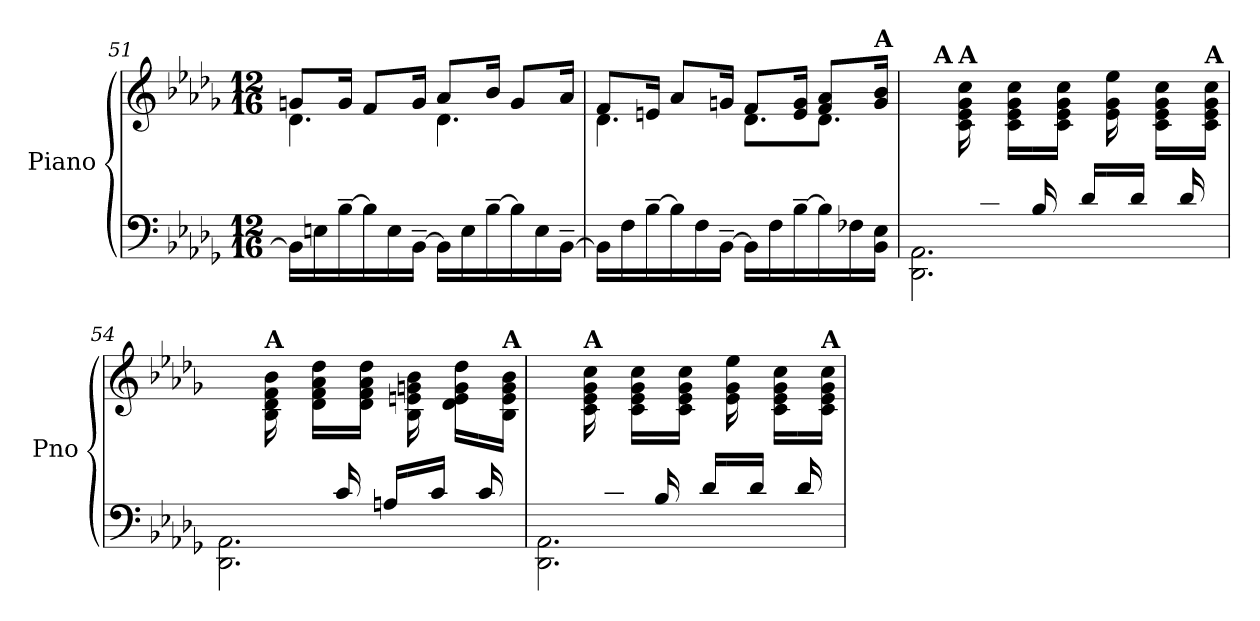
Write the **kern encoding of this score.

**kern	**kern
*part1	*part1
*staff2	*staff1
*I"Piano	*
*I'Pno	*
*clefF4	*clefG2
*k[b-e-a-d-g-]	*k[b-e-a-d-g-]
*M12/16	*M12/16
=51	=51
*	*^
16BB-\LL]	8gn/L	4.d-\
16En\	.	.
[16B-~\	16g/Jk	.
16B-\]	8f/L	.
16E\	.	.
[16BB-~\JJ	16g/Jk	.
16BB-\LL]	8a-/L	4.d-\
16E\	.	.
[16B-~\	16b-/Jk	.
16B-\]	8g/L	.
16E\	.	.
[16BB-~\JJ	16a-/Jk	.
=52	=52	=52
16BB-\LL]	8f/L	4.d-\
16F\	.	.
[16B-~\	16en/Jk	.
16B-\]	8a-/L	.
16F\	.	.
[16BB-~\JJ	16gn/Jk	.
16BB-\LL]	8f/L	8.d-\L
16F\	.	.
[16B-~\	16e/ 16g/Jk	.
16B-\]	8f/ 8a-/L	8.d-\J
16F-X\	.	.
!	!LO:TX:a:B:t=A	!
16BB-\ 16E-\JJ	16g/ 16b-/Jk	.
*	*v	*v
!!LO:LB:g=z
=53	=53
!	!LO:TX:a:B:t=A
!LO:N:head=open	!
*^	*
16AA-/LLyy	2.DD-\ 2.AA-\	16ryy
!	!	!LO:TX:a:B:t=A
16ryy	.	16c\ 16e-\ 16g-\ 16cc\
16d-/JJ	.	16ryy
16ryy	.	16c\ 16e-\ 16g-\ 16cc\LL
16B-/	.	16ryy
16ryy	.	16c\ 16e-\ 16g-\ 16cc\JJ
16d-/LL	.	16ryy
16ryy	.	16e-\ 16g-\ 16ee-\
16d-/JJ	.	16ryy
16ryy	.	16c\ 16e-\ 16g-\ 16cc\LL
16d-/	.	16ryy
!	!	!LO:TX:a:B:t=A
16ryy	.	16c\ 16e-\ 16g-\ 16cc\JJ
=54	=54	=54
!LO:N:head=open	!	!
16AA-/LLyy	2.DD-\ 2.AA-\	16ryy
!	!	!LO:TX:a:B:t=A
16ryy	.	16B-\ 16d-\ 16f\ 16b-\
16A-/JJ	.	16ryy
16ryy	.	16d-\ 16f\ 16a-\ 16dd-\LL
16c/	.	16ryy
16ryy	.	16d-\ 16f\ 16a-\ 16dd-\JJ
16An/LL	.	16ryy
16ryy	.	16B-\ 16en\ 16gn\ 16b-\
16c/JJ	.	16ryy
16ryy	.	16d-\ 16e\ 16g\ 16dd-\LL
16c/	.	16ryy
!	!	!LO:TX:a:B:t=A
16ryy	.	16B-\ 16e\ 16g\ 16b-\JJ
=55	=55	=55
!LO:N:head=open	!	!
16AA-/LLyy	2.DD-\ 2.AA-\	16ryy
!	!	!LO:TX:a:B:t=A
16ryy	.	16c\ 16e-\ 16g-\ 16cc\
16d-/JJ	.	16ryy
16ryy	.	16c\ 16e-\ 16g-\ 16cc\LL
16B-/	.	16ryy
16ryy	.	16c\ 16e-\ 16g-\ 16cc\JJ
16d-/LL	.	16ryy
16ryy	.	16e-\ 16g-\ 16ee-\
16d-/JJ	.	16ryy
16ryy	.	16c\ 16e-\ 16g-\ 16cc\LL
16d-/	.	16ryy
!	!	!LO:TX:a:B:t=A
16ryy	.	16c\ 16e-\ 16g-\ 16cc\JJ
*v	*v	*
=	=
*-	*-
